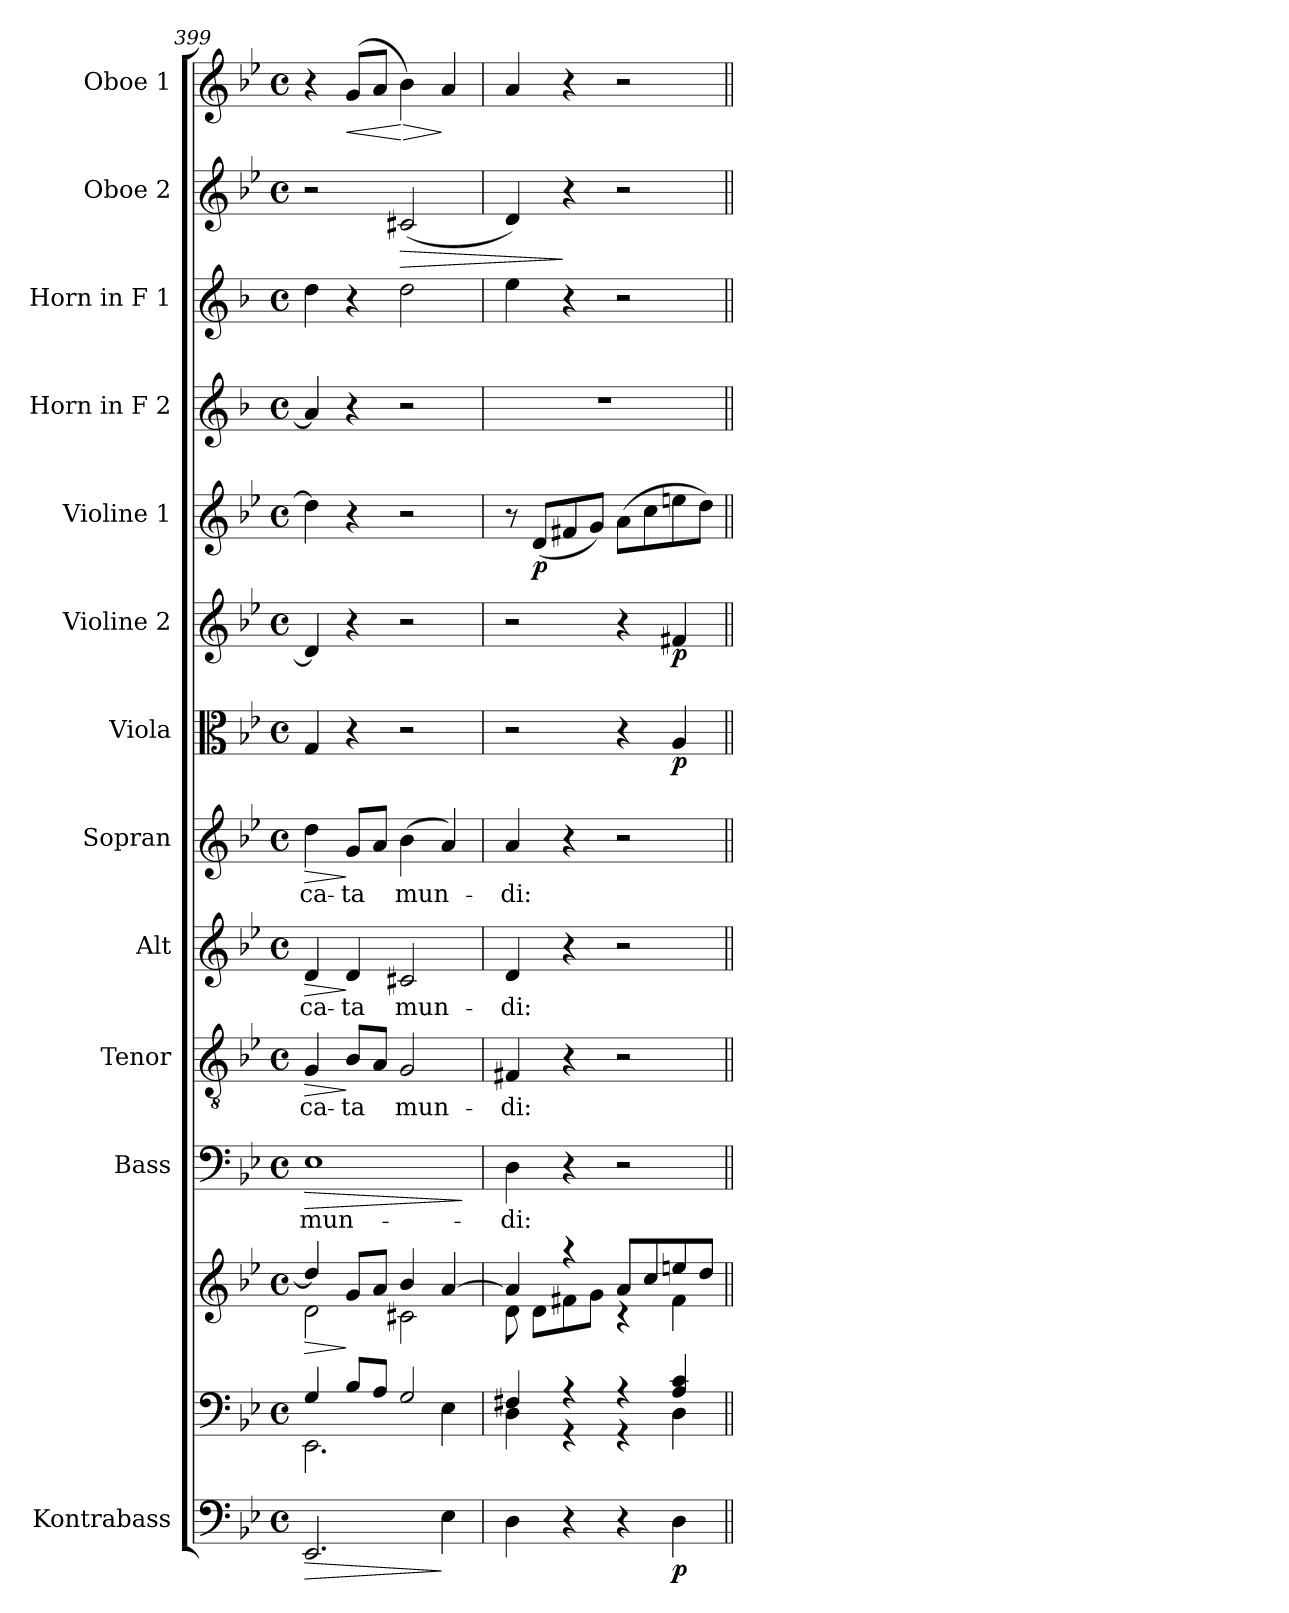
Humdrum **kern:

**kern	**dynam	**kern	**kern	**dynam	**kern	**text	**dynam	**kern	**text	**dynam	**kern	**text	**dynam	**kern	**text	**dynam	**kern	**dynam	**kern	**dynam	**kern	**dynam	**kern	**kern	**kern	**dynam	**kern	**dynam
*part13	*part13	*part12	*part12	*part12	*part11	*part11	*part11	*part10	*part10	*part10	*part9	*part9	*part9	*part8	*part8	*part8	*part7	*part7	*part6	*part6	*part5	*part5	*part4	*part3	*part2	*part2	*part1	*part1
*staff14	*staff14	*staff13	*staff12	*staff12/13	*staff11	*staff11	*staff11	*staff10	*staff10	*staff10	*staff9	*staff9	*staff9	*staff8	*staff8	*staff8	*staff7	*staff7	*staff6	*staff6	*staff5	*staff5	*staff4	*staff3	*staff2	*staff2	*staff1	*staff1
*I"Kontrabass	*	*	*	*	*I"Bass	*	*	*I"Tenor	*	*	*I"Alt	*	*	*I"Sopran	*	*	*I"Viola	*	*I"Violine 2	*	*I"Violine 1	*	*I"Horn in F 2	*I"Horn in F 1	*I"Oboe 2	*	*I"Oboe 1	*
*I'Kb.	*	*	*	*	*I'B.	*	*	*I'T.	*	*	*I'A.	*	*	*I'S.	*	*	*I'Vla.	*	*I'Vl. 2	*	*I'Vl. 1	*	*	*	*I'Ob. 2	*	*I'Ob. 1	*
*clefF4	*	*clefF4	*clefG2	*	*clefF4	*	*	*clefGv2	*	*	*clefG2	*	*	*clefG2	*	*	*clefC3	*	*clefG2	*	*clefG2	*	*clefG2	*clefG2	*clefG2	*	*clefG2	*
*ITrd7c12	*	*	*	*	*	*	*	*	*	*	*	*	*	*	*	*	*	*	*	*	*	*	*ITrd4c7	*ITrd4c7	*	*	*	*
*k[b-e-]	*	*k[b-e-]	*k[b-e-]	*	*k[b-e-]	*	*	*k[b-e-]	*	*	*k[b-e-]	*	*	*k[b-e-]	*	*	*k[b-e-]	*	*k[b-e-]	*	*k[b-e-]	*	*k[b-e-]	*k[b-e-]	*k[b-e-]	*	*k[b-e-]	*
*B-:	*	*B-:	*B-:	*	*B-:	*	*	*B-:	*	*	*B-:	*	*	*B-:	*	*	*B-:	*	*B-:	*	*B-:	*	*B-:	*B-:	*B-:	*	*B-:	*
*M4/4	*	*M4/4	*M4/4	*	*M4/4	*	*	*M4/4	*	*	*M4/4	*	*	*M4/4	*	*	*M4/4	*	*M4/4	*	*M4/4	*	*M4/4	*M4/4	*M4/4	*	*M4/4	*
*met(c)	*	*met(c)	*met(c)	*	*met(c)	*	*	*met(c)	*	*	*met(c)	*	*	*met(c)	*	*	*met(c)	*	*met(c)	*	*met(c)	*	*met(c)	*met(c)	*met(c)	*	*met(c)	*
=399	=399	=399	=399	=399	=399	=399	=399	=399	=399	=399	=399	=399	=399	=399	=399	=399	=399	=399	=399	=399	=399	=399	=399	=399	=399	=399	=399	=399
!	!LO:HP:b	!	!	!LO:HP:b	!	!LO:LY:b	!LO:HP:b	!	!LO:LY:b	!LO:HP:b	!	!LO:LY:b	!LO:HP:b	!	!LO:LY:b	!LO:HP:b	!	!	!	!	!	!	!	!	!	!	!	!
*	*	*^	*^	*	*	*	*	*	*	*	*	*	*	*	*	*	*	*	*	*	*	*	*	*	*	*	*	*
2.EEE-/	>	4G/	2.EE-\	4dd/]	2d\	>	1E-	mun-	>	4G/	-ca-	>	4d/	-ca-	>	4dd\	-ca-	>	4G/	.	4d/]	.	4dd\]	.	4d/]	4g\	2r	.	4r	.
!	!	!	!	!	!	!	!	!	!	!	!LO:LY:b	!	!	!LO:LY:b	!	!	!LO:LY:b	!	!	!	!	!	!	!	!	!	!	!	!	!LO:HP:b
.	.	8B-/L	.	8g/L	.	]	.	.	.	8B-/L	-ta	]	4d/	-ta	]	8g/L	-ta	]	4r	.	4r	.	4r	.	4r	4r	.	.	(>8g/L	<
.	.	8A/J	.	8a/J	.	.	.	.	.	8A/J	.	.	.	.	.	8a/J	.	.	.	.	.	.	.	.	.	.	.	.	8a/J	.
!	!	!	!	!	!	!	!	!	!	!	!LO:LY:b	!	!	!LO:LY:b	!	!	!LO:LY:b	!	!	!	!	!	!	!	!	!	!	!LO:HP:b	!	!LO:HP:n=1:b
.	.	2G/	.	4b-/	2c#X\	.	.	.	.	2G/	mun-	.	2c#X/	mun-	.	(>4b-\	mun-	.	2r	.	2r	.	2r	.	2r	2g\	(<2c#X/	>	4b-\)	[ >
4EE-\	]	.	4E-\	[>4a/	.	.	.	.	.	.	.	.	.	.	.	4a/)	.	.	.	.	.	.	.	.	.	.	.	.	4a/	]
*	*	*v	*v	*	*	*	*	*	*	*	*	*	*	*	*	*	*	*	*	*	*	*	*	*	*	*	*	*	*	*
*	*	*	*v	*v	*	*	*	*	*	*	*	*	*	*	*	*	*	*	*	*	*	*	*	*	*	*	*	*	*
.	.	.	.	.	.	.	]	.	.	.	.	.	.	.	.	.	.	.	.	.	.	.	.	.	.	.	.	.
=400	=400	=400	=400	=400	=400	=400	=400	=400	=400	=400	=400	=400	=400	=400	=400	=400	=400	=400	=400	=400	=400	=400	=400	=400	=400	=400	=400	=400
*	*	*^	*^	*	*	*	*	*	*	*	*	*	*	*	*	*	*	*	*	*	*	*	*	*	*	*	*	*
!	!	!	!	!	!	!	!	!LO:LY:b	!	!	!LO:LY:b	!	!	!LO:LY:b	!	!	!LO:LY:b	!	!	!	!	!	!	!	!	!	!	!	!	!
4DD\	.	4F#X/	4D\	4a/]	8d\	.	4D\	-di:	.	4F#X/	-di:	.	4d/	-di:	.	4a/	-di:	.	2r	.	2r	.	8r	.	1r	4a\	4d/)	.	4a/	.
!	!	!	!	!	!	!	!	!	!	!	!	!	!	!	!	!	!	!	!	!	!	!	!	!LO:DY:b	!	!	!	!	!	!
.	.	.	.	.	8d!\L	.	.	.	.	.	.	.	.	.	.	.	.	.	.	.	.	.	(<8d/L	p	.	.	.	.	.	.
4r	.	4r	4r	4raa	8f#X!\	.	4r	.	.	4r	.	.	4r	.	.	4r	.	.	.	.	.	.	8f#X/	.	.	4r	4r	]	4r	.
.	.	.	.	.	8g!\J	.	.	.	.	.	.	.	.	.	.	.	.	.	.	.	.	.	8g/J)	.	.	.	.	.	.	.
4r	.	4r	4r	8a!/L	4rc	.	2r	.	.	2r	.	.	2r	.	.	2r	.	.	4r	.	4r	.	(>8a\L	.	.	2r	2r	.	2r	.
.	.	.	.	8cc!/	.	.	.	.	.	.	.	.	.	.	.	.	.	.	.	.	.	.	8cc\	.	.	.	.	.	.	.
!	!LO:DY:b	!	!	!	!	!	!	!	!	!	!	!	!	!	!	!	!	!	!	!LO:DY:b	!	!LO:DY:b	!	!	!	!	!	!	!	!
4DD\	p	4A/ 4c/	4D\	8een!/	4f#\	.	.	.	.	.	.	.	.	.	.	.	.	.	4A/	p	4f#X/	p	8een\	.	.	.	.	.	.	.
.	.	.	.	8dd!/J	.	.	.	.	.	.	.	.	.	.	.	.	.	.	.	.	.	.	8dd\J)	.	.	.	.	.	.	.
*	*	*v	*v	*	*	*	*	*	*	*	*	*	*	*	*	*	*	*	*	*	*	*	*	*	*	*	*	*	*	*
*	*	*	*v	*v	*	*	*	*	*	*	*	*	*	*	*	*	*	*	*	*	*	*	*	*	*	*	*	*	*
=||	=||	=||	=||	=||	=||	=||	=||	=||	=||	=||	=||	=||	=||	=||	=||	=||	=||	=||	=||	=||	=||	=||	=||	=||	=||	=||	=||	=||
*-	*-	*-	*-	*-	*-	*-	*-	*-	*-	*-	*-	*-	*-	*-	*-	*-	*-	*-	*-	*-	*-	*-	*-	*-	*-	*-	*-	*-
